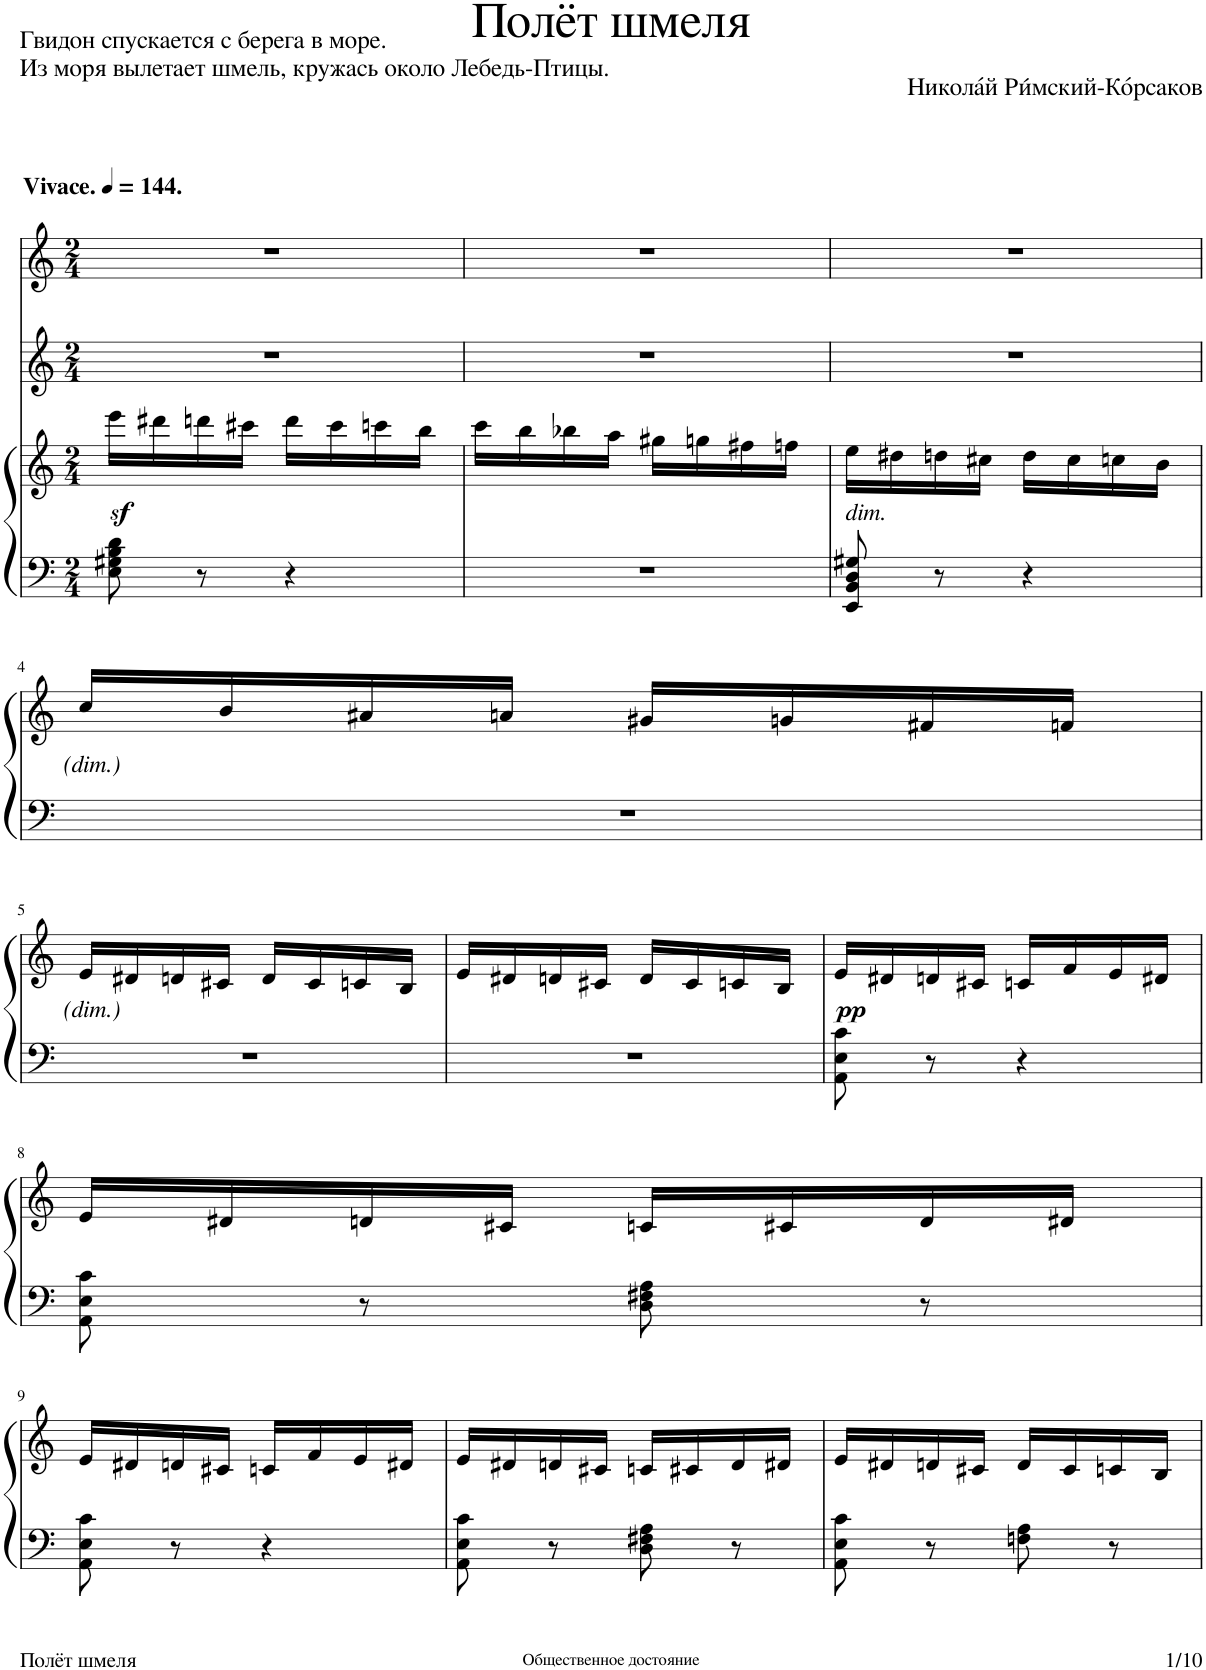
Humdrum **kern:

**kern	**kern	**dynam	**kern	**kern
*part3	*part3	*part3	*part2	*part1
*staff4	*staff3	*staff3/4	*staff2	*staff1
*I"Piano	*	*	*I"A Clarinet	*I"Soprano
*I'Pno	*	*	*I'Cl	*
*clefF4	*clefG2	*	*clefG2	*clefG2
*	*	*	*Trd2c3	*
*k[]	*k[]	*	*k[]	*k[]
*M2/4	*M2/4	*	*M2/4	*M2/4
*MM144	*MM144	*	*MM144	*MM144
=1	=1	=1	=1	=1
!	!	!	!	!LO:TX:a:B:t=Vivace.
!	!	!	!	!LO:TX:a:B:t=.
8E\ 8G#X\ 8B\ 8d\	16eeez<\LL	.	2r	2r
.	16ddd#X\	.	.	.
8r	16dddn\	.	.	.
.	16ccc#X\JJ	.	.	.
4r	16ddd\LL	.	.	.
.	16ccc#\	.	.	.
.	16cccn\	.	.	.
.	16bb\JJ	.	.	.
=2	=2	=2	=2	=2
2r	16ccc\LL	.	2r	2r
.	16bb\	.	.	.
.	16bb-X\	.	.	.
.	16aa\JJ	.	.	.
.	16gg#X\LL	.	.	.
.	16ggn\	.	.	.
.	16ff#X\	.	.	.
.	16ffn\JJ	.	.	.
=3	=3	=3	=3	=3
!	!LO:TX:b:i:t=dim.	!	!	!
8EE/ 8BB/ 8D/ 8G#X/	16ee\LL	.	2r	2r
.	16dd#X\	.	.	.
8r	16ddn\	.	.	.
.	16cc#X\JJ	.	.	.
4r	16dd\LL	.	.	.
.	16cc#\	.	.	.
.	16ccn\	.	.	.
.	16b\JJ	.	.	.
!!LO:LB:g=z
=4	=4	=4	=4	=4
2r	16cc/LL	.	2r	2r
.	16b/	.	.	.
.	16a#X/	.	.	.
.	16an/JJ	.	.	.
.	16g#X/LL	.	.	.
.	16gn/	.	.	.
.	16f#X/	.	.	.
.	16fn/JJ	.	.	.
!!LO:LB:g=z
=5	=5	=5	=5	=5
2r	16e/LL	.	2r	2r
.	16d#X/	.	.	.
.	16dn/	.	.	.
.	16c#X/JJ	.	.	.
.	16d/LL	.	.	.
.	16c#/	.	.	.
.	16cn/	.	.	.
.	16B/JJ	.	.	.
=6	=6	=6	=6	=6
2r	16e/LL	.	2r	2r
.	16d#X/	.	.	.
.	16dn/	.	.	.
.	16c#X/JJ	.	.	.
.	16d/LL	.	.	.
.	16c#/	.	.	.
.	16cn/	.	.	.
.	16B/JJ	.	.	.
=7	=7	=7	=7	=7
!	!	!LO:DY:b	!	!
8AA\ 8E\ 8c\	16e/LL	pp	2r	2r
.	16d#X/	.	.	.
8r	16dn/	.	.	.
.	16c#X/JJ	.	.	.
4r	16cn/LL	.	.	.
.	16f/	.	.	.
.	16e/	.	.	.
.	16d#X/JJ	.	.	.
!!LO:LB:g=z
=8	=8	=8	=8	=8
8AA\ 8E\ 8c\	16e/LL	.	2r	2r
.	16d#X/	.	.	.
8r	16dn/	.	.	.
.	16c#X/JJ	.	.	.
8D\ 8F#X\ 8A\	16cn/LL	.	.	.
.	16c#X/	.	.	.
8r	16d/	.	.	.
.	16d#X/JJ	.	.	.
!!LO:LB:g=z
=9	=9	=9	=9	=9
8AA\ 8E\ 8c\	16e/LL	.	2r	2r
.	16d#X/	.	.	.
8r	16dn/	.	.	.
.	16c#X/JJ	.	.	.
4r	16cn/LL	.	.	.
.	16f/	.	.	.
.	16e/	.	.	.
.	16d#X/JJ	.	.	.
=10	=10	=10	=10	=10
8AA\ 8E\ 8c\	16e/LL	.	2r	2r
.	16d#X/	.	.	.
8r	16dn/	.	.	.
.	16c#X/JJ	.	.	.
8D\ 8F#X\ 8A\	16cn/LL	.	.	.
.	16c#X/	.	.	.
8r	16d/	.	.	.
.	16d#X/JJ	.	.	.
=11	=11	=11	=11	=11
8AA\ 8E\ 8c\	16e/LL	.	2r	2r
.	16d#X/	.	.	.
8r	16dn/	.	.	.
.	16c#X/JJ	.	.	.
8Fn\ 8A\	16d/LL	.	.	.
.	16c#/	.	.	.
8r	16cn/	.	.	.
.	16B/JJ	.	.	.
=	=	=	=	=
*-	*-	*-	*-	*-
